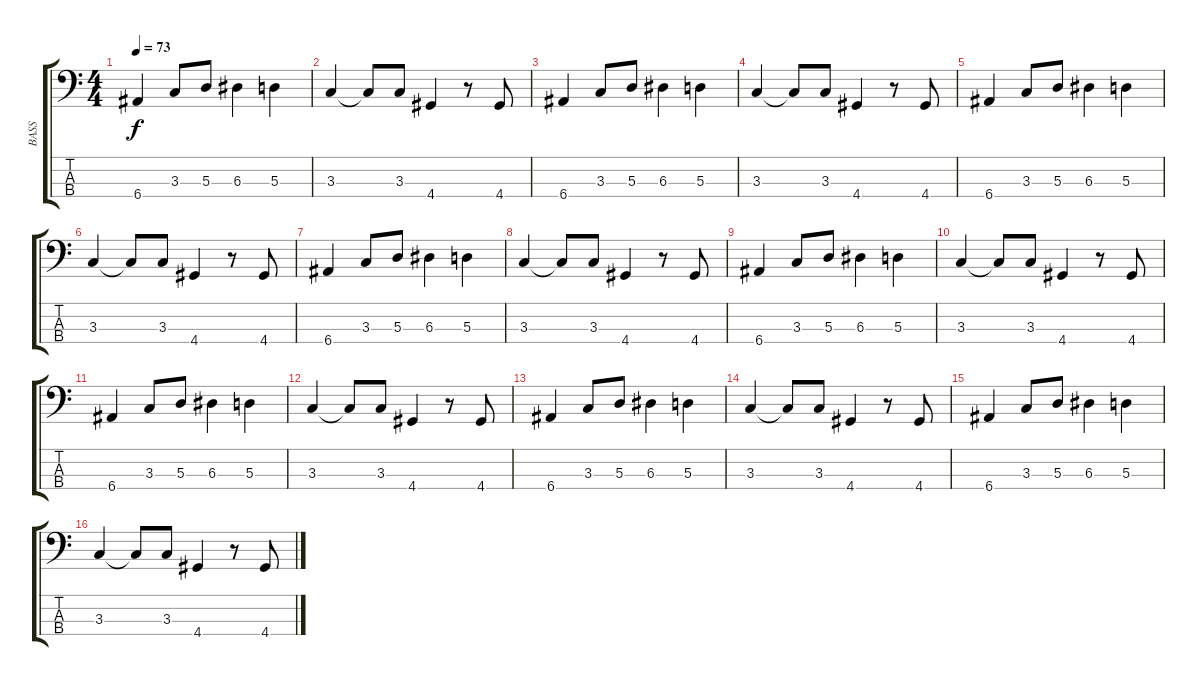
\track ("BASS" "BASS") {instrument electricbassfinger}
\staff {score tabs}
\tuning (G2 D2 A1 E1) {hide}
\ts (4 4)
\tempo 73
\clef f4
\ks c
6.4.4{dy f} 3.3.8 5.3.8 6.3.4 5.3.4 |
3.3.4 3.3{t}.8 3.3.8 4.4.4 r.8 4.4.8 |
6.4.4 3.3.8 5.3.8 6.3.4 5.3.4 |
3.3.4 3.3{t}.8 3.3.8 4.4.4 r.8 4.4.8 |
6.4.4 3.3.8 5.3.8 6.3.4 5.3.4 |
3.3.4 3.3{t}.8 3.3.8 4.4.4 r.8 4.4.8 |
6.4.4 3.3.8 5.3.8 6.3.4 5.3.4 |
3.3.4 3.3{t}.8 3.3.8 4.4.4 r.8 4.4.8 |
6.4.4 3.3.8 5.3.8 6.3.4 5.3.4 |
3.3.4 3.3{t}.8 3.3.8 4.4.4 r.8 4.4.8 |
6.4.4 3.3.8 5.3.8 6.3.4 5.3.4 |
3.3.4 3.3{t}.8 3.3.8 4.4.4 r.8 4.4.8 |
6.4.4 3.3.8 5.3.8 6.3.4 5.3.4 |
3.3.4 3.3{t}.8 3.3.8 4.4.4 r.8 4.4.8 |
6.4.4 3.3.8 5.3.8 6.3.4 5.3.4 |
3.3.4 3.3{t}.8 3.3.8 4.4.4 r.8 4.4.8
